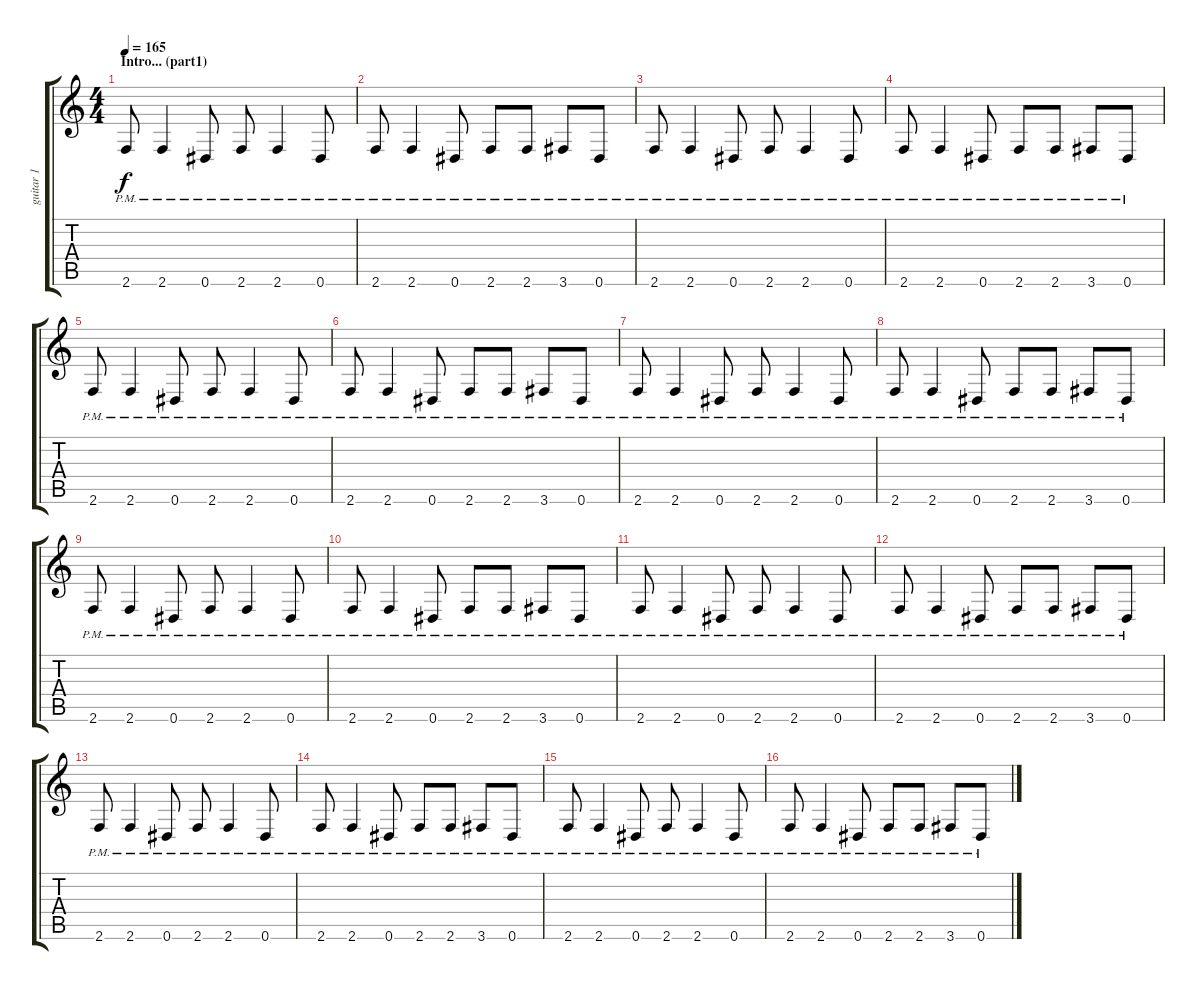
\track ("guitar 1" "guitar 1") {instrument distortionguitar}
\staff {score tabs}
\tuning (Eb4 Bb3 Gb3 Db3 Ab2 Eb2) {hide}
\ts (4 4)
\section ("" "Intro... (part1)")
\tempo 165
\clef g2
\ks c
2.6{pm}.8{dy f instrument distortionguitar} 2.6{pm}.4 0.6{pm}.8 2.6{pm}.8 2.6{pm}.4 0.6{pm}.8 |
2.6{pm}.8 2.6{pm}.4 0.6{pm}.8 2.6{pm}.8 2.6{pm}.8 3.6{pm}.8 0.6{pm}.8 |
2.6{pm}.8 2.6{pm}.4 0.6{pm}.8 2.6{pm}.8 2.6{pm}.4 0.6{pm}.8 |
2.6{pm}.8 2.6{pm}.4 0.6{pm}.8 2.6{pm}.8 2.6{pm}.8 3.6{pm}.8 0.6{pm}.8 |
2.6{pm}.8 2.6{pm}.4 0.6{pm}.8 2.6{pm}.8 2.6{pm}.4 0.6{pm}.8 |
2.6{pm}.8 2.6{pm}.4 0.6{pm}.8 2.6{pm}.8 2.6{pm}.8 3.6{pm}.8 0.6{pm}.8 |
2.6{pm}.8 2.6{pm}.4 0.6{pm}.8 2.6{pm}.8 2.6{pm}.4 0.6{pm}.8 |
2.6{pm}.8 2.6{pm}.4 0.6{pm}.8 2.6{pm}.8 2.6{pm}.8 3.6{pm}.8 0.6{pm}.8 |
2.6{pm}.8 2.6{pm}.4 0.6{pm}.8 2.6{pm}.8 2.6{pm}.4 0.6{pm}.8 |
2.6{pm}.8 2.6{pm}.4 0.6{pm}.8 2.6{pm}.8 2.6{pm}.8 3.6{pm}.8 0.6{pm}.8 |
2.6{pm}.8 2.6{pm}.4 0.6{pm}.8 2.6{pm}.8 2.6{pm}.4 0.6{pm}.8 |
2.6{pm}.8 2.6{pm}.4 0.6{pm}.8 2.6{pm}.8 2.6{pm}.8 3.6{pm}.8 0.6{pm}.8 |
2.6{pm}.8 2.6{pm}.4 0.6{pm}.8 2.6{pm}.8 2.6{pm}.4 0.6{pm}.8 |
2.6{pm}.8 2.6{pm}.4 0.6{pm}.8 2.6{pm}.8 2.6{pm}.8 3.6{pm}.8 0.6{pm}.8 |
2.6{pm}.8 2.6{pm}.4 0.6{pm}.8 2.6{pm}.8 2.6{pm}.4 0.6{pm}.8 |
2.6{pm}.8 2.6{pm}.4 0.6{pm}.8 2.6{pm}.8 2.6{pm}.8 3.6{pm}.8 0.6{pm}.8
